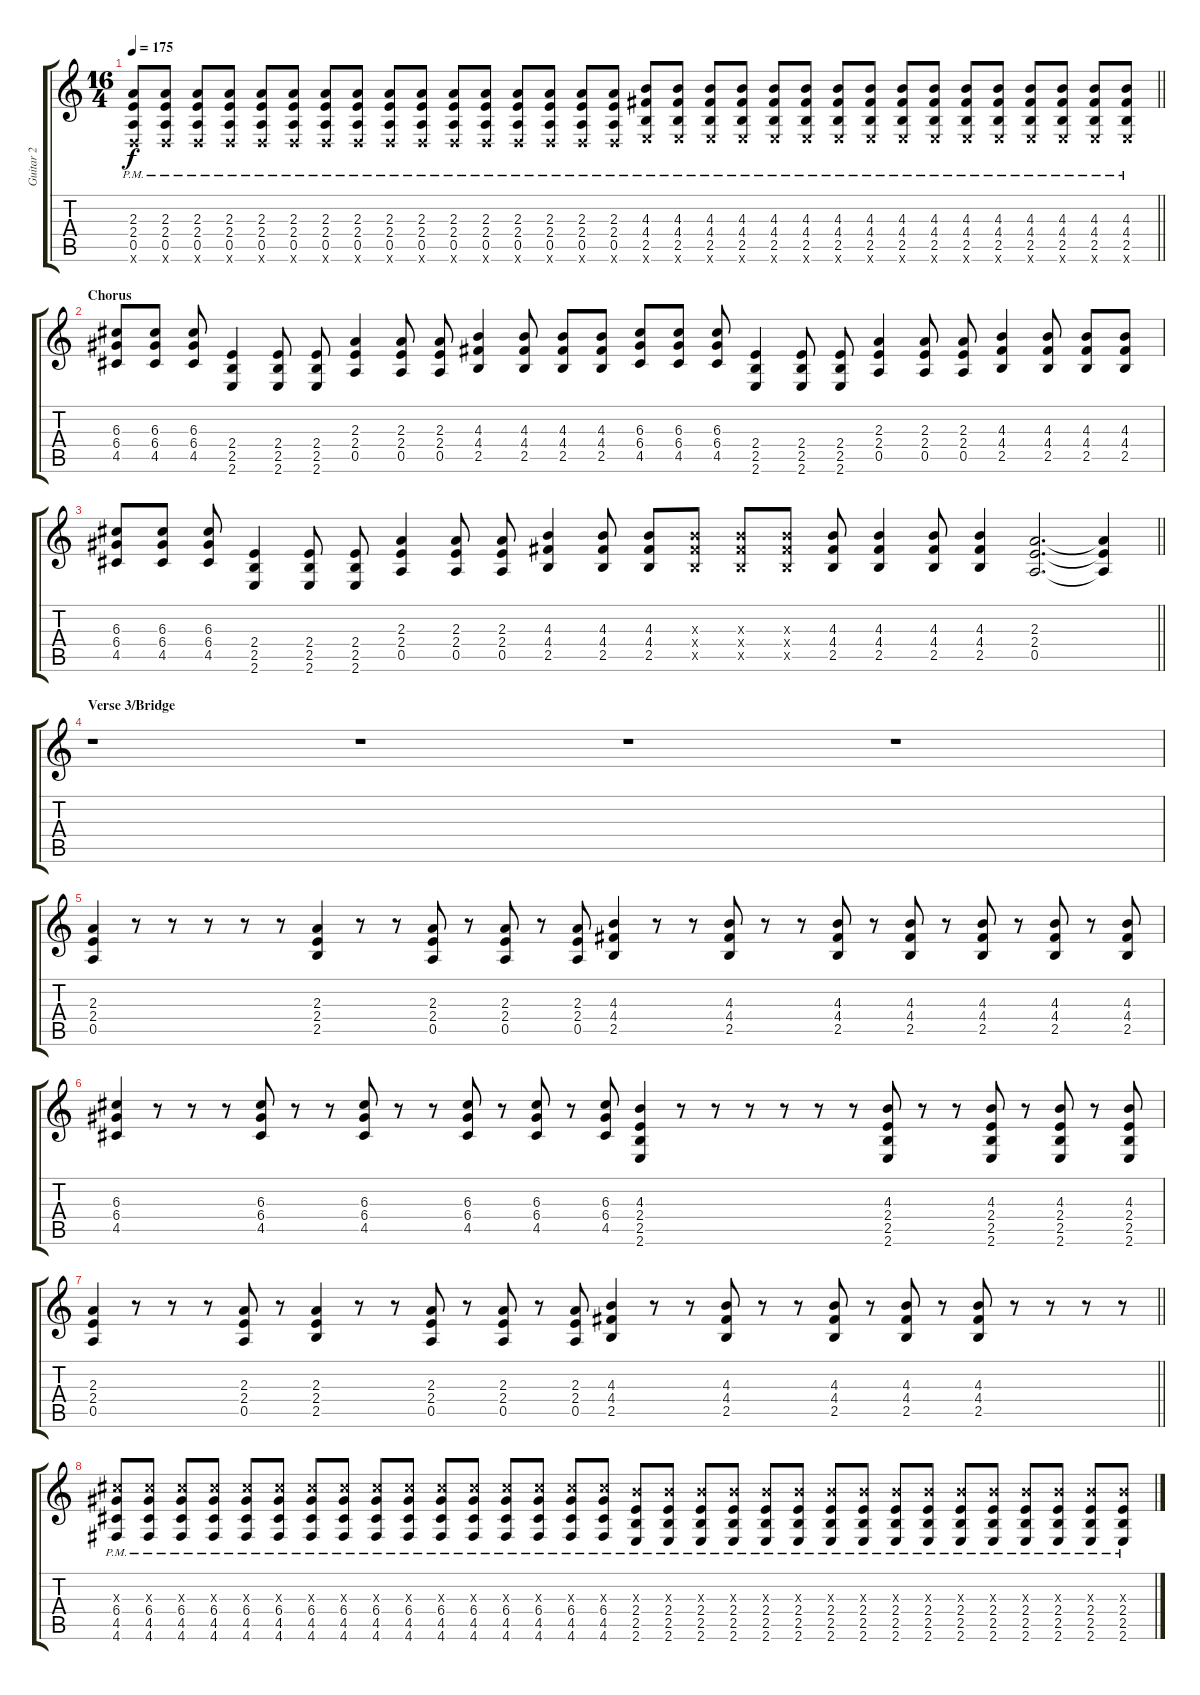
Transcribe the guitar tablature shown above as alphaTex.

\track ("Guitar 2" "Guitar 2") {instrument overdrivenguitar}
\staff {score tabs}
\tuning (E4 B3 G3 D3 A2 D2) {hide}
\ts (16 4)
\tempo 175
\clef g2
\barLineRight lightlight
\ks c
(2.3 2.4 0.5{pm} 0.6{x}).8{dy f} (2.3 2.4 0.5{pm} 0.6{x}).8 (2.3 2.4 0.5{pm} 0.6{x}).8 (2.3 2.4 0.5{pm} 0.6{x}).8 (2.3 2.4 0.5{pm} 0.6{x}).8 (2.3 2.4 0.5{pm} 0.6{x}).8 (2.3 2.4 0.5{pm} 0.6{x}).8 (2.3 2.4 0.5{pm} 0.6{x}).8 (2.3 2.4 0.5{pm} 0.6{x}).8 (2.3 2.4 0.5{pm} 0.6{x}).8 (2.3 2.4 0.5{pm} 0.6{x}).8 (2.3 2.4 0.5{pm} 0.6{x}).8 (2.3 2.4 0.5{pm} 0.6{x}).8 (2.3 2.4 0.5{pm} 0.6{x}).8 (2.3 2.4 0.5{pm} 0.6{x}).8 (2.3 2.4 0.5{pm} 0.6{x}).8 (4.3 4.4 2.5{pm} 2.6{x}).8 (4.3 4.4 2.5{pm} 2.6{x}).8 (4.3 4.4 2.5{pm} 2.6{x}).8 (4.3 4.4 2.5{pm} 2.6{x}).8 (4.3 4.4 2.5{pm} 2.6{x}).8 (4.3 4.4 2.5{pm} 2.6{x}).8 (4.3 4.4 2.5{pm} 2.6{x}).8 (4.3 4.4 2.5{pm} 2.6{x}).8 (4.3 4.4 2.5{pm} 2.6{x}).8 (4.3 4.4 2.5{pm} 2.6{x}).8 (4.3 4.4 2.5{pm} 2.6{x}).8 (4.3 4.4 2.5{pm} 2.6{x}).8 (4.3 4.4 2.5{pm} 2.6{x}).8 (4.3 4.4 2.5{pm} 2.6{x}).8 (4.3 4.4 2.5{pm} 2.6{x}).8 (4.3 4.4 2.5{pm} 2.6{x}).8 |
\section ("" "Chorus")
(6.3 6.4 4.5).8 (6.3 6.4 4.5).8 (6.3 6.4 4.5).8 (2.4 2.5 2.6).4 (2.4 2.5 2.6).8 (2.4 2.5 2.6).8 (2.3 2.4 0.5).4 (2.3 2.4 0.5).8 (2.3 2.4 0.5).8 (4.3 4.4 2.5).4 (4.3 4.4 2.5).8 (4.3 4.4 2.5).8 (4.3 4.4 2.5).8 (6.3 6.4 4.5).8 (6.3 6.4 4.5).8 (6.3 6.4 4.5).8 (2.4 2.5 2.6).4 (2.4 2.5 2.6).8 (2.4 2.5 2.6).8 (2.3 2.4 0.5).4 (2.3 2.4 0.5).8 (2.3 2.4 0.5).8 (4.3 4.4 2.5).4 (4.3 4.4 2.5).8 (4.3 4.4 2.5).8 (4.3 4.4 2.5).8 |
\barLineRight lightlight
(6.3 6.4 4.5).8 (6.3 6.4 4.5).8 (6.3 6.4 4.5).8 (2.4 2.5 2.6).4 (2.4 2.5 2.6).8 (2.4 2.5 2.6).8 (2.3 2.4 0.5).4 (2.3 2.4 0.5).8 (2.3 2.4 0.5).8 (4.3 4.4 2.5).4 (4.3 4.4 2.5).8 (4.3 4.4 2.5).8 (4.3{x} 4.4{x} 2.5{x}).8 (4.3{x} 4.4{x} 2.5{x}).8 (4.3{x} 4.4{x} 2.5{x}).8 (4.3 4.4 2.5).8 (4.3 4.4 2.5).4 (4.3 4.4 2.5).8 (4.3 4.4 2.5).4 (2.3 2.4 0.5).2{d} (2.3{t} 2.4{t} 0.5{t}).4 |
\section ("" "Verse 3/Bridge")
r.1 r.1 r.1 r.1 |
(2.3 2.4 0.5).4 r.8 r.8 r.8 r.8 r.8 (2.3 2.4 2.5).4 r.8 r.8 (2.3 2.4 0.5).8 r.8 (2.3 2.4 0.5).8 r.8 (2.3 2.4 0.5).8 (4.3 4.4 2.5).4 r.8 r.8 (4.3 4.4 2.5).8 r.8 r.8 (4.3 4.4 2.5).8 r.8 (4.3 4.4 2.5).8 r.8 (4.3 4.4 2.5).8 r.8 (4.3 4.4 2.5).8 r.8 (4.3 4.4 2.5).8 |
(6.3 6.4 4.5).4 r.8 r.8 r.8 (6.3 6.4 4.5).8 r.8 r.8 (6.3 6.4 4.5).8 r.8 r.8 (6.3 6.4 4.5).8 r.8 (6.3 6.4 4.5).8 r.8 (6.3 6.4 4.5).8 (4.3 2.4 2.5 2.6).4 r.8 r.8 r.8 r.8 r.8 r.8 (4.3 2.4 2.5 2.6).8 r.8 r.8 (4.3 2.4 2.5 2.6).8 r.8 (4.3 2.4 2.5 2.6).8 r.8 (4.3 2.4 2.5 2.6).8 |
\barLineRight lightlight
(2.3 2.4 0.5).4 r.8 r.8 r.8 (2.3 2.4 0.5).8 r.8 (2.3 2.4 2.5).4 r.8 r.8 (2.3 2.4 0.5).8 r.8 (2.3 2.4 0.5).8 r.8 (2.3 2.4 0.5).8 (4.3 4.4 2.5).4 r.8 r.8 (4.3 4.4 2.5).8 r.8 r.8 (4.3 4.4 2.5).8 r.8 (4.3 4.4 2.5).8 r.8 (4.3 4.4 2.5).8 r.8 r.8 r.8 r.8 |
(6.3{x} 6.4{pm} 4.5{pm} 4.6{pm}).8 (6.3{x} 6.4{pm} 4.5{pm} 4.6{pm}).8 (6.3{x} 6.4{pm} 4.5{pm} 4.6{pm}).8 (6.3{x} 6.4{pm} 4.5{pm} 4.6{pm}).8 (6.3{x} 6.4{pm} 4.5{pm} 4.6{pm}).8 (6.3{x} 6.4{pm} 4.5{pm} 4.6{pm}).8 (6.3{x} 6.4{pm} 4.5{pm} 4.6{pm}).8 (6.3{x} 6.4{pm} 4.5{pm} 4.6{pm}).8 (6.3{x} 6.4{pm} 4.5{pm} 4.6{pm}).8 (6.3{x} 6.4{pm} 4.5{pm} 4.6{pm}).8 (6.3{x} 6.4{pm} 4.5{pm} 4.6{pm}).8 (6.3{x} 6.4{pm} 4.5{pm} 4.6{pm}).8 (6.3{x} 6.4{pm} 4.5{pm} 4.6{pm}).8 (6.3{x} 6.4{pm} 4.5{pm} 4.6{pm}).8 (6.3{x} 6.4{pm} 4.5{pm} 4.6{pm}).8 (6.3{x} 6.4{pm} 4.5{pm} 4.6{pm}).8 (4.3{x} 2.4{pm} 2.5{pm} 2.6{pm}).8 (4.3{x} 2.4{pm} 2.5{pm} 2.6{pm}).8 (4.3{x} 2.4{pm} 2.5{pm} 2.6{pm}).8 (4.3{x} 2.4{pm} 2.5{pm} 2.6{pm}).8 (4.3{x} 2.4{pm} 2.5{pm} 2.6{pm}).8 (4.3{x} 2.4{pm} 2.5{pm} 2.6{pm}).8 (4.3{x} 2.4{pm} 2.5{pm} 2.6{pm}).8 (4.3{x} 2.4{pm} 2.5{pm} 2.6{pm}).8 (4.3{x} 2.4{pm} 2.5{pm} 2.6{pm}).8 (4.3{x} 2.4{pm} 2.5{pm} 2.6{pm}).8 (4.3{x} 2.4{pm} 2.5{pm} 2.6{pm}).8 (4.3{x} 2.4{pm} 2.5{pm} 2.6{pm}).8 (4.3{x} 2.4{pm} 2.5{pm} 2.6{pm}).8 (4.3{x} 2.4{pm} 2.5{pm} 2.6).8 (4.3{x} 2.4{pm} 2.5{pm} 2.6).8 (4.3{x} 2.4{pm} 2.5{pm} 2.6{pm}).8
